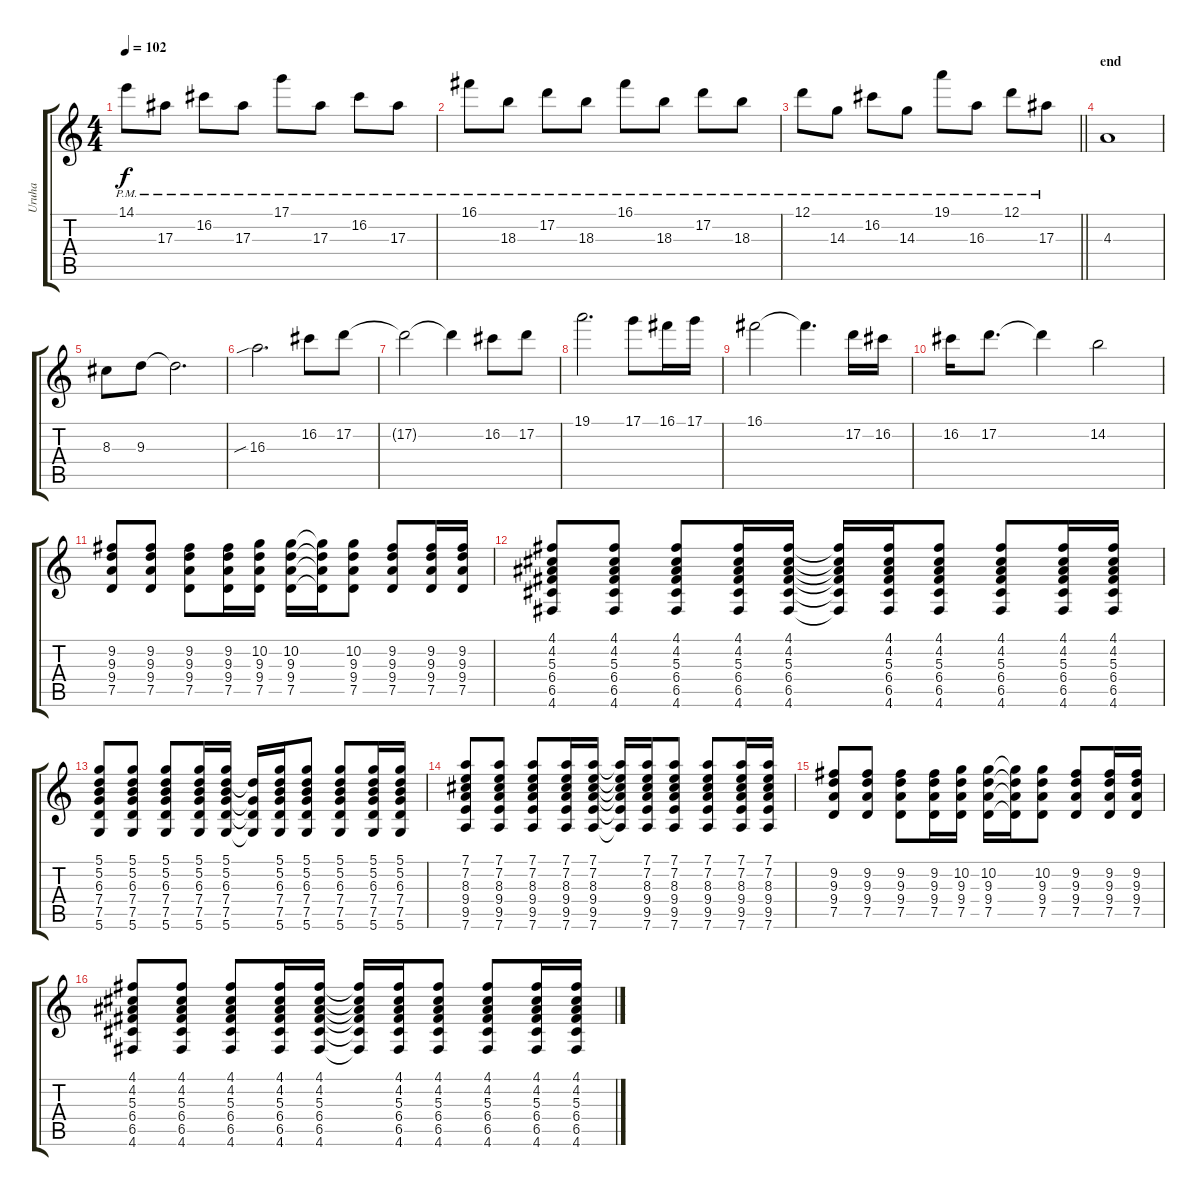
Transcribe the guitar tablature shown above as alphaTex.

\track ("Uruha" "Uruha") {solo instrument overdrivenguitar}
\staff {score tabs}
\tuning (D4 A3 F3 C3 G2 D2) {hide}
\ts (4 4)
\tempo 102
\clef g2
\ks c
14.1{pm}.8{dy f} 17.3{pm}.8 16.2{pm}.8 17.3{pm}.8 17.1{pm}.8 17.3{pm}.8 16.2{pm}.8 17.3{pm}.8 |
16.1{pm}.8 18.3{pm}.8 17.2{pm}.8 18.3{pm}.8 16.1{pm}.8 18.3{pm}.8 17.2{pm}.8 18.3{pm}.8 |
\barLineRight lightlight
12.1{pm}.8 14.3{pm}.8 16.2{pm}.8 14.3{pm}.8 19.1{pm}.8 16.3{pm}.8 12.1{pm}.8 17.3{pm}.8 |
\section ("" "end")
4.3.1 |
8.3.8 9.3.8 9.3{t}.2{d} |
16.3{sib}.2{d} 16.2.8 17.2.8 |
17.2{t}.2 17.2{t}.4 16.2.8 17.2.8 |
19.1.2{d} 17.1.8 16.1.16 17.1.16 |
16.1.2 16.1{t}.4{d} 17.2.16 16.2.16 |
16.2.16 17.2.8{d} 17.2{t}.4 14.2.2 |
(9.2 9.3 9.4 7.5).8 (9.2 9.3 9.4 7.5).8 (9.2 9.3 9.4 7.5).8 (9.2 9.3 9.4 7.5).16 (10.2 9.3 9.4 7.5).16 (10.2 9.3 9.4 7.5).16 (10.2{t} 9.3{t} 9.4{t} 7.5{t}).16 (10.2 9.3 9.4 7.5).8 (9.2 9.3 9.4 7.5).8 (9.2 9.3 9.4 7.5).16 (9.2 9.3 9.4 7.5).16 |
(4.1 4.2 5.3 6.4 6.5 4.6).8 (4.1 4.2 5.3 6.4 6.5 4.6).8 (4.1 4.2 5.3 6.4 6.5 4.6).8 (4.1 4.2 5.3 6.4 6.5 4.6).16 (4.1 4.2 5.3 6.4 6.5 4.6).16 (4.1{t} 4.2{t} 5.3{t} 6.4{t} 6.5{t} 4.6{t}).16 (4.1 4.2 5.3 6.4 6.5 4.6).16 (4.1 4.2 5.3 6.4 6.5 4.6).8 (4.1 4.2 5.3 6.4 6.5 4.6).8 (4.1 4.2 5.3 6.4 6.5 4.6).16 (4.1 4.2 5.3 6.4 6.5 4.6).16 |
(5.1 5.2 6.3 7.4 7.5 5.6).8 (5.1 5.2 6.3 7.4 7.5 5.6).8 (5.1 5.2 6.3 7.4 7.5 5.6).8 (5.1 5.2 6.3 7.4 7.5 5.6).16 (5.1 5.2 6.3 7.4 7.5 5.6).16 (5.2{t} 7.4{t} 7.5{t} 5.6{t}).16 (5.1 5.2 6.3 7.4 7.5 5.6).16 (5.1 5.2 6.3 7.4 7.5 5.6).8 (5.1 5.2 6.3 7.4 7.5 5.6).8 (5.1 5.2 6.3 7.4 7.5 5.6).16 (5.1 5.2 6.3 7.4 7.5 5.6).16 |
(7.1 7.2 8.3 9.4 9.5 7.6).8 (7.1 7.2 8.3 9.4 9.5 7.6).8 (7.1 7.2 8.3 9.4 9.5 7.6).8 (7.1 7.2 8.3 9.4 9.5 7.6).16 (7.1 7.2 8.3 9.4 9.5 7.6).16 (7.1{t} 7.2{t} 8.3{t} 9.4{t} 9.5{t} 7.6{t}).16 (7.1 7.2 8.3 9.4 9.5 7.6).16 (7.1 7.2 8.3 9.4 9.5 7.6).8 (7.1 7.2 8.3 9.4 9.5 7.6).8 (7.1 7.2 8.3 9.4 9.5 7.6).16 (7.1 7.2 8.3 9.4 9.5 7.6).16 |
(9.2 9.3 9.4 7.5).8 (9.2 9.3 9.4 7.5).8 (9.2 9.3 9.4 7.5).8 (9.2 9.3 9.4 7.5).16 (10.2 9.3 9.4 7.5).16 (10.2 9.3 9.4 7.5).16 (10.2{t} 9.3{t} 9.4{t} 7.5{t}).16 (10.2 9.3 9.4 7.5).8 (9.2 9.3 9.4 7.5).8 (9.2 9.3 9.4 7.5).16 (9.2 9.3 9.4 7.5).16 |
(4.1 4.2 5.3 6.4 6.5 4.6).8 (4.1 4.2 5.3 6.4 6.5 4.6).8 (4.1 4.2 5.3 6.4 6.5 4.6).8 (4.1 4.2 5.3 6.4 6.5 4.6).16 (4.1 4.2 5.3 6.4 6.5 4.6).16 (4.1{t} 4.2{t} 5.3{t} 6.4{t} 6.5{t} 4.6{t}).16 (4.1 4.2 5.3 6.4 6.5 4.6).16 (4.1 4.2 5.3 6.4 6.5 4.6).8 (4.1 4.2 5.3 6.4 6.5 4.6).8 (4.1 4.2 5.3 6.4 6.5 4.6).16 (4.1 4.2 5.3 6.4 6.5 4.6).16
